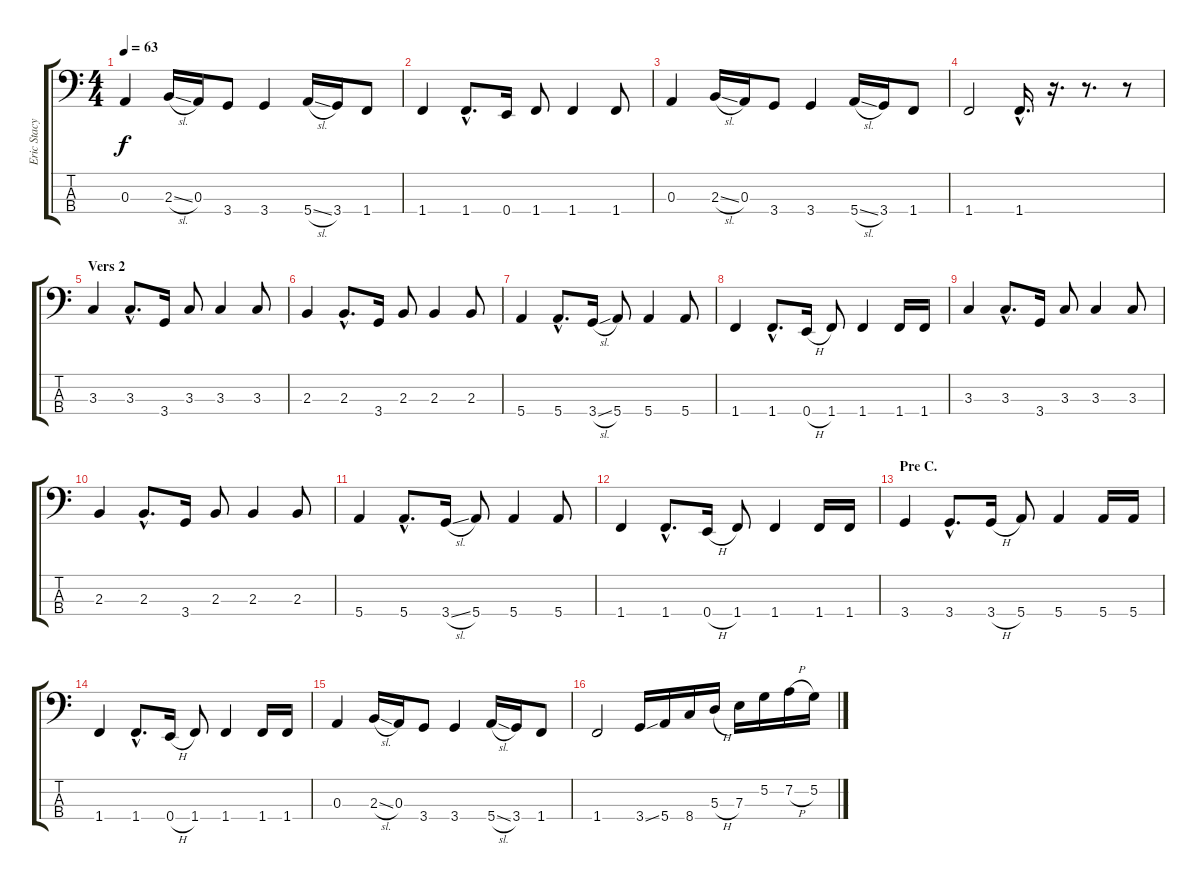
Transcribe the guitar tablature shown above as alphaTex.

\track ("Eric Stacy - Bass" "Eric Stacy") {instrument electricbassfinger}
\staff {score tabs}
\tuning (G2 D2 A1 E1) {hide}
\ts (4 4)
\tempo 63
\clef f4
\ks c
0.3.4{dy f} 2.3{sl}.16 0.3.16 3.4.8 3.4.4 5.4{sl}.16 3.4.16 1.4.8 |
1.4.4 1.4{hac}.8{d} 0.4.16 1.4.8 1.4.4 1.4.8 |
0.3.4 2.3{sl}.16 0.3.16 3.4.8 3.4.4 5.4{sl}.16 3.4.16 1.4.8 |
1.4.2 1.4{hac}.16{d} r.16{d} r.8{d} r.8 |
\section ("" "Vers 2")
3.3.4 3.3{hac}.8{d} 3.4.16 3.3.8 3.3.4 3.3.8 |
2.3.4 2.3{hac}.8{d} 3.4.16 2.3.8 2.3.4 2.3.8 |
5.4.4 5.4{hac}.8{d} 3.4{sl}.16 5.4.8 5.4.4 5.4.8 |
1.4.4 1.4{hac}.8{d} 0.4{h}.16 1.4.8 1.4.4 1.4.16 1.4.16 |
3.3.4 3.3{hac}.8{d} 3.4.16 3.3.8 3.3.4 3.3.8 |
2.3.4 2.3{hac}.8{d} 3.4.16 2.3.8 2.3.4 2.3.8 |
5.4.4 5.4{hac}.8{d} 3.4{sl}.16 5.4.8 5.4.4 5.4.8 |
1.4.4 1.4{hac}.8{d} 0.4{h}.16 1.4.8 1.4.4 1.4.16 1.4.16 |
\section ("" "Pre C.")
3.4.4 3.4{hac}.8{d} 3.4{h}.16 5.4.8 5.4.4 5.4.16 5.4.16 |
1.4.4 1.4{hac}.8{d} 0.4{h}.16 1.4.8 1.4.4 1.4.16 1.4.16 |
0.3.4 2.3{sl}.16 0.3.16 3.4.8 3.4.4 5.4{sl}.16 3.4.16 1.4.8 |
1.4.2 3.4{ss}.16 5.4.16 8.4.16 5.3{h}.16 7.3.16 5.2.16 7.2{h}.16 5.2.16
